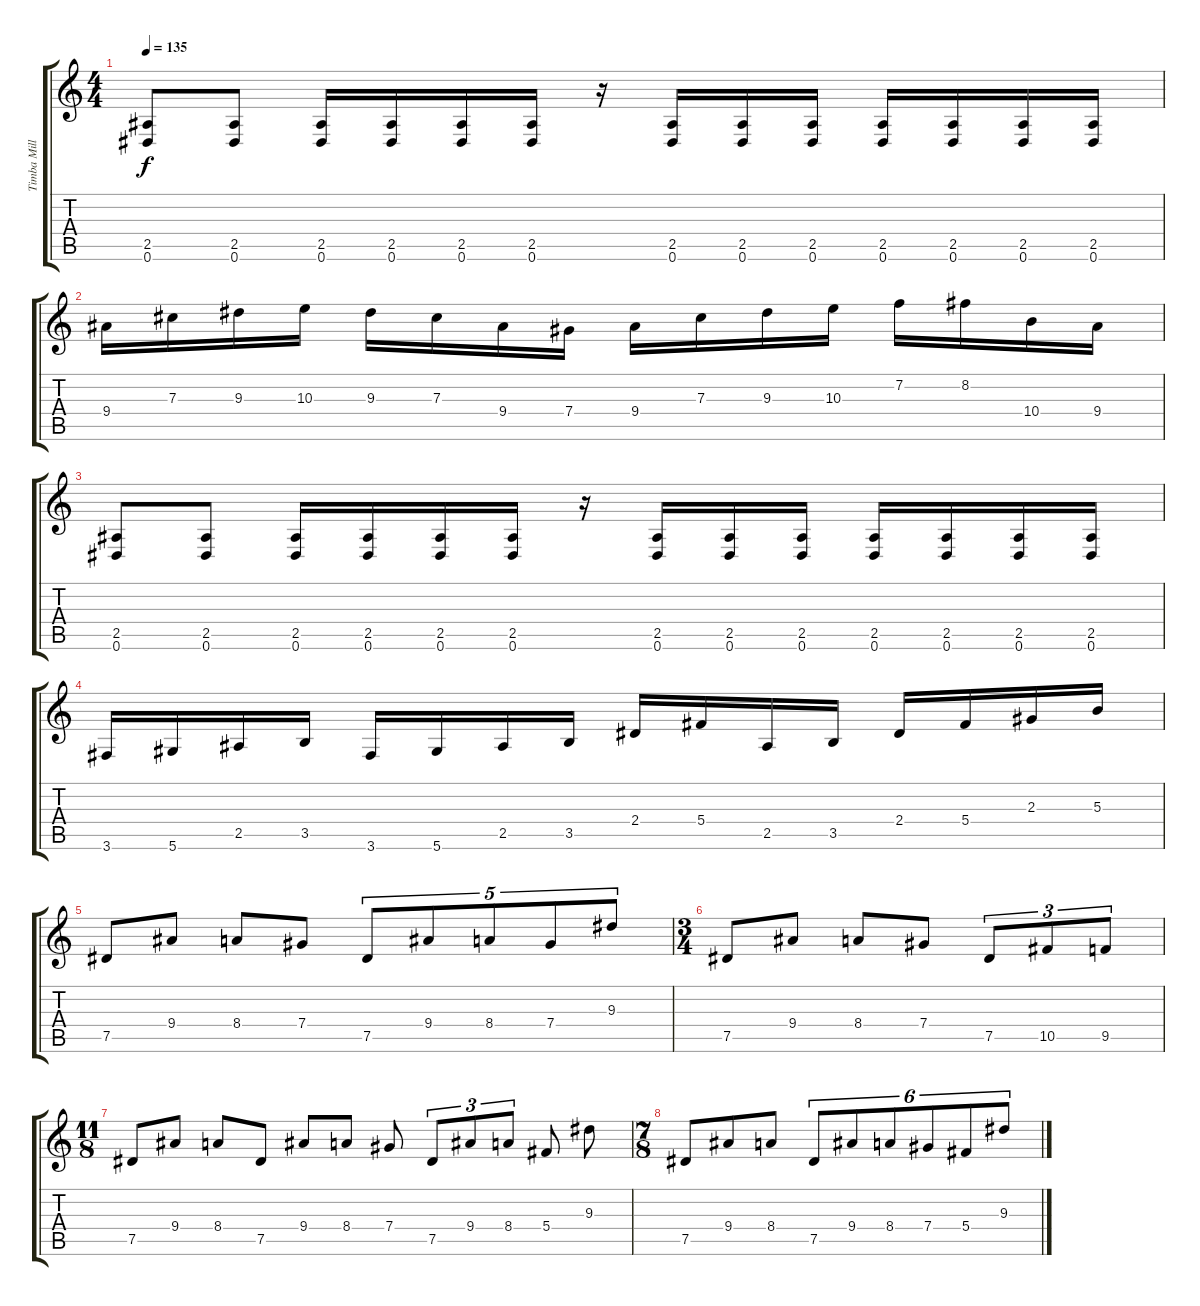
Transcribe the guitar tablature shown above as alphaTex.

\track ("Timba Millar" "Timba Mill") {instrument distortionguitar}
\staff {score tabs}
\tuning (Eb4 Bb3 Gb3 Db3 Ab2 Eb2) {hide}
\ts (4 4)
\tempo 135
\clef g2
\ks c
(2.5 0.6).8{dy f} (2.5 0.6).8 (2.5 0.6).16 (2.5 0.6).16 (2.5 0.6).16 (2.5 0.6).16 r.16 (2.5 0.6).16 (2.5 0.6).16 (2.5 0.6).16 (2.5 0.6).16 (2.5 0.6).16 (2.5 0.6).16 (2.5 0.6).16 |
9.4.16 7.3.16 9.3.16 10.3.16 9.3.16 7.3.16 9.4.16 7.4.16 9.4.16 7.3.16 9.3.16 10.3.16 7.2.16 8.2.16 10.4.16 9.4.16 |
(2.5 0.6).8 (2.5 0.6).8 (2.5 0.6).16 (2.5 0.6).16 (2.5 0.6).16 (2.5 0.6).16 r.16 (2.5 0.6).16 (2.5 0.6).16 (2.5 0.6).16 (2.5 0.6).16 (2.5 0.6).16 (2.5 0.6).16 (2.5 0.6).16 |
3.6.16 5.6.16 2.5.16 3.5.16 3.6.16 5.6.16 2.5.16 3.5.16 2.4.16 5.4.16 2.5.16 3.5.16 2.4.16 5.4.16 2.3.16 5.3.16 |
7.5.8 9.4.8 8.4.8 7.4.8 7.5.8{tu (5 4)} 9.4.8{tu (5 4)} 8.4.8{tu (5 4)} 7.4.8{tu (5 4)} 9.3.8{tu (5 4)} |
\ts (3 4)
7.5.8 9.4.8 8.4.8 7.4.8 7.5.8{tu (3 2)} 10.5.8{tu (3 2)} 9.5.8{tu (3 2)} |
\ts (11 8)
7.5.8 9.4.8 8.4.8 7.5.8 9.4.8 8.4.8 7.4.8 7.5.8{tu (3 2)} 9.4.8{tu (3 2)} 8.4.8{tu (3 2)} 5.4.8 9.3.8 |
\ts (7 8)
7.5.8 9.4.8 8.4.8 7.5.8{tu (6 4)} 9.4.8{tu (6 4)} 8.4.8{tu (6 4)} 7.4.8{tu (6 4)} 5.4.8{tu (6 4)} 9.3.8{tu (6 4)}
